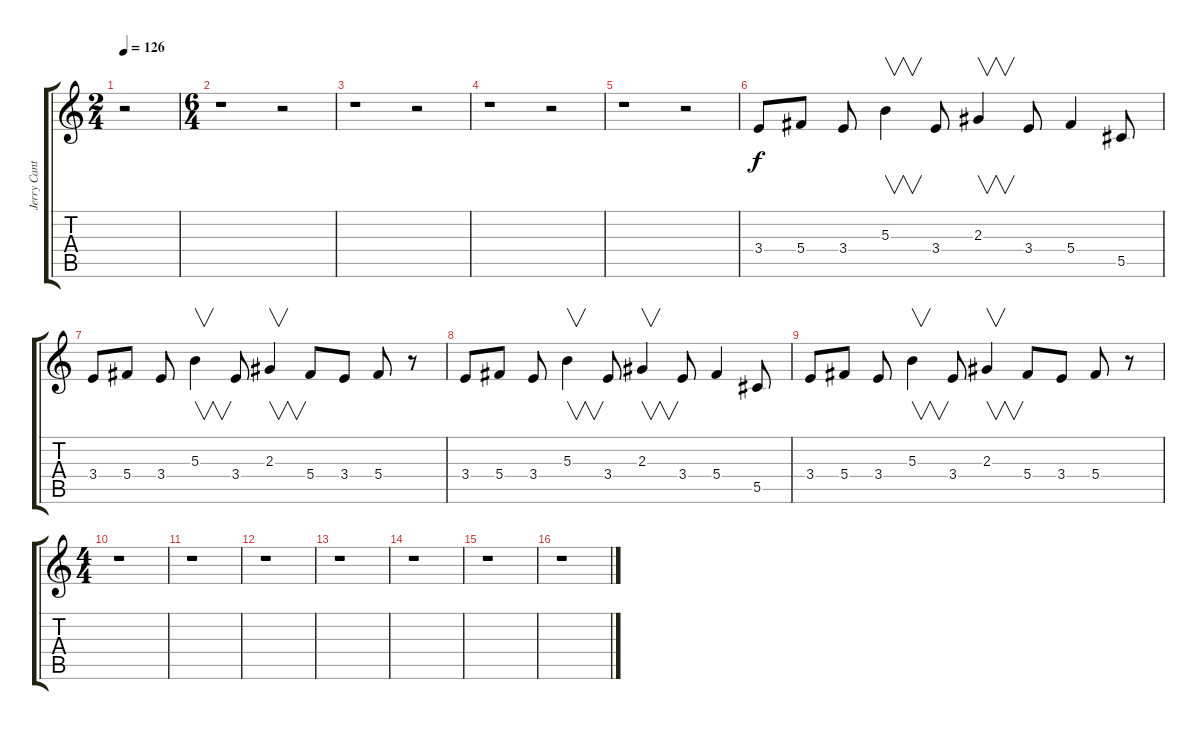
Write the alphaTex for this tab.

\track ("Jerry Cantrell (Guitar Lead)" "Jerry Cant") {instrument distortionguitar}
\staff {score tabs}
\tuning (Eb4 Bb3 Gb3 Db3 Ab2 Eb2) {hide}
\ts (2 4)
\tempo 126
\clef g2
\ks c
r.2{dy f instrument distortionguitar} |
\ts (6 4)
r.1 r.2 |
r.1 r.2 |
r.1 r.2 |
r.1 r.2 |
3.4.8 5.4.8 3.4.8 5.3.4{v} 3.4.8 2.3.4{v} 3.4.8 5.4.4 5.5.8 |
3.4.8 5.4.8 3.4.8 5.3.4{v} 3.4.8 2.3.4{v} 5.4.8 3.4.8 5.4.8 r.8 |
3.4.8 5.4.8 3.4.8 5.3.4{v} 3.4.8 2.3.4{v} 3.4.8 5.4.4 5.5.8 |
3.4.8 5.4.8 3.4.8 5.3.4{v} 3.4.8 2.3.4{v} 5.4.8 3.4.8 5.4.8 r.8 |
\ts (4 4)
r.1 |
r.1 |
r.1 |
r.1 |
r.1 |
r.1 |
r.1
